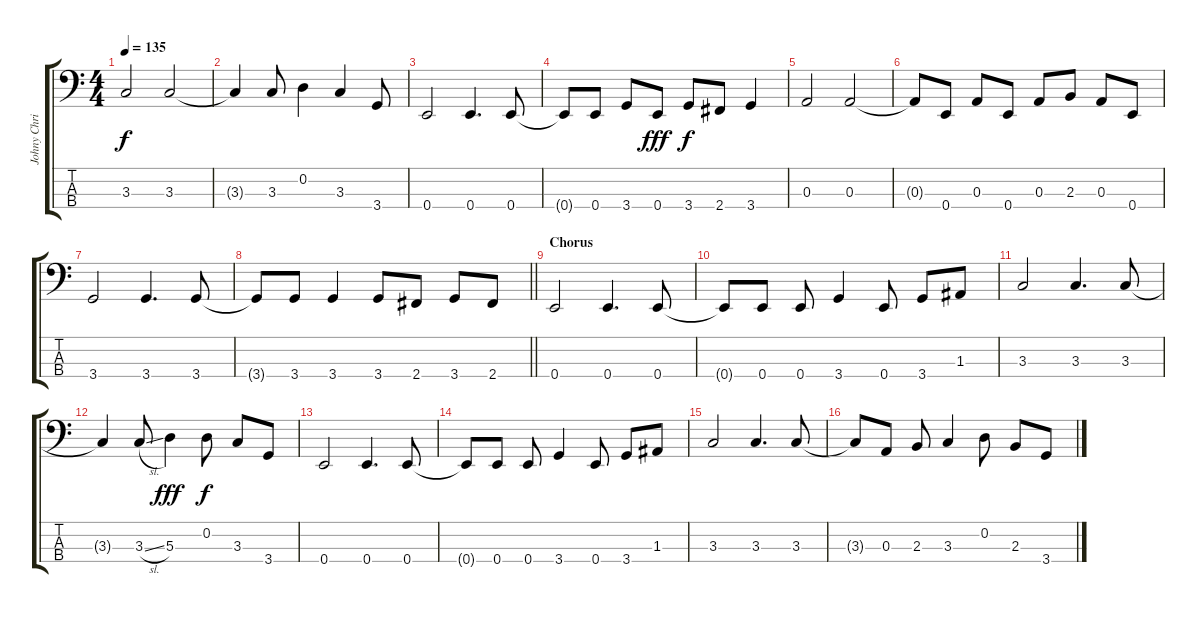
\track ("Johny Christ" "Johny Chri") {instrument electricbassfinger}
\staff {score tabs}
\tuning (G2 D2 A1 E1) {hide}
\ts (4 4)
\tempo 135
\clef f4
\ks c
3.3.2{dy f} 3.3.2 |
3.3{t}.4 3.3.8 0.2.4 3.3.4 3.4.8 |
0.4.2 0.4.4{d} 0.4.8 |
0.4{t}.8 0.4.8 3.4.8 0.4.8{dy fff} 3.4.8{dy f} 2.4.8 3.4.4 |
0.3.2 0.3.2 |
0.3{t}.8 0.4.8 0.3.8 0.4.8 0.3.8 2.3.8 0.3.8 0.4.8 |
3.4.2 3.4.4{d} 3.4.8 |
\barLineRight lightlight
3.4{t}.8 3.4.8 3.4.4 3.4.8 2.4.8 3.4.8 2.4.8 |
\section ("" "Chorus")
0.4.2 0.4.4{d} 0.4.8 |
0.4{t}.8 0.4.8 0.4.8 3.4.4 0.4.8 3.4.8 1.3.8 |
3.3.2 3.3.4{d} 3.3.8 |
3.3{t}.4 3.3{sl}.8 5.3.4{dy fff} 0.2.8{dy f} 3.3.8 3.4.8 |
0.4.2 0.4.4{d} 0.4.8 |
0.4{t}.8 0.4.8 0.4.8 3.4.4 0.4.8 3.4.8 1.3.8 |
3.3.2 3.3.4{d} 3.3.8 |
3.3{t}.8 0.3.8 2.3.8 3.3.4 0.2.8 2.3.8 3.4.8
